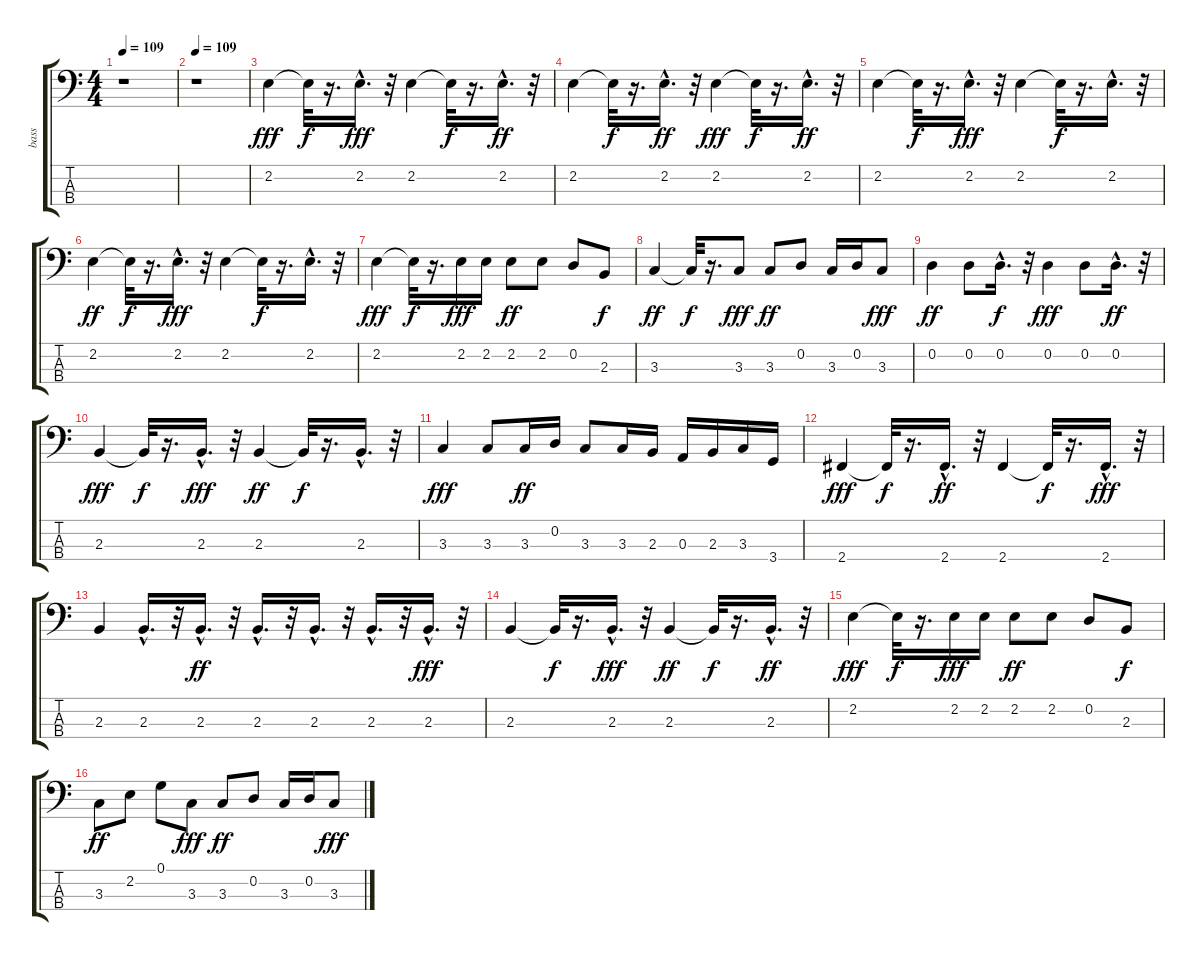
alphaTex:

\track ("bass" "bass") {instrument electricbasspick}
\staff {score tabs}
\tuning (G2 D2 A1 E1) {hide}
\ts (4 4)
\tempo 109
\clef f4
\ks c
r.1{dy fff instrument electricbasspick} |
\tempo 109
r.1 |
2.2.4 2.2{t}.32{dy f} r.16{d} 2.2{hac}.16{d dy fff} r.32 2.2.4 2.2{t}.32{dy f} r.16{d} 2.2{hac}.16{d dy ff} r.32 |
2.2.4 2.2{t}.32{dy f} r.16{d} 2.2{hac}.16{d dy ff} r.32 2.2.4{dy fff} 2.2{t}.32{dy f} r.16{d} 2.2{hac}.16{d dy ff} r.32 |
2.2.4 2.2{t}.32{dy f} r.16{d} 2.2{hac}.16{d dy fff} r.32 2.2.4 2.2{t}.32{dy f} r.16{d} 2.2{hac}.16{d} r.32 |
2.2.4{dy ff} 2.2{t}.32{dy f} r.16{d} 2.2{hac}.16{d dy fff} r.32 2.2.4 2.2{t}.32{dy f} r.16{d} 2.2{hac}.16{d} r.32 |
2.2.4{dy fff} 2.2{t}.32{dy f} r.16{d} 2.2.16{dy fff} 2.2.16 2.2.8{dy ff} 2.2.8 0.2.8 2.3.8{dy f} |
3.3.4{dy ff} 3.3{t}.32{dy f} r.16{d} 3.3.8{dy fff} 3.3.8{dy ff} 0.2.8 3.3.16 0.2.16 3.3.8{dy fff} |
0.2.4{dy ff} 0.2.8 0.2{hac}.16{d dy f} r.32 0.2.4{dy fff} 0.2.8 0.2{hac}.16{d dy ff} r.32 |
2.3.4{dy fff} 2.3{t}.32{dy f} r.16{d} 2.3{hac}.16{d dy fff} r.32 2.3.4{dy ff} 2.3{t}.32{dy f} r.16{d} 2.3{hac}.16{d} r.32 |
3.3.4{dy fff} 3.3.8 3.3.16{dy ff} 0.2.16 3.3.8 3.3.16 2.3.16 0.3.16 2.3.16 3.3.16 3.4.16 |
2.4.4{dy fff} 2.4{t}.32{dy f} r.16{d} 2.4{hac}.16{d dy ff} r.32 2.4.4 2.4{t}.32{dy f} r.16{d} 2.4{hac}.16{d dy fff} r.32 |
2.3.4 2.3{hac}.16{d} r.32 2.3{hac}.16{d dy ff} r.32 2.3{hac}.16{d} r.32 2.3{hac}.16{d} r.32 2.3{hac}.16{d} r.32 2.3{hac}.16{d dy fff} r.32 |
2.3.4 2.3{t}.32{dy f} r.16{d} 2.3{hac}.16{d dy fff} r.32 2.3.4{dy ff} 2.3{t}.32{dy f} r.16{d} 2.3{hac}.16{d dy ff} r.32 |
2.2.4{dy fff} 2.2{t}.32{dy f} r.16{d} 2.2.16{dy fff} 2.2.16 2.2.8{dy ff} 2.2.8 0.2.8 2.3.8{dy f} |
3.3.8{dy ff} 2.2.8 0.1.8 3.3.8{dy fff} 3.3.8{dy ff} 0.2.8 3.3.16 0.2.16 3.3.8{dy fff}
